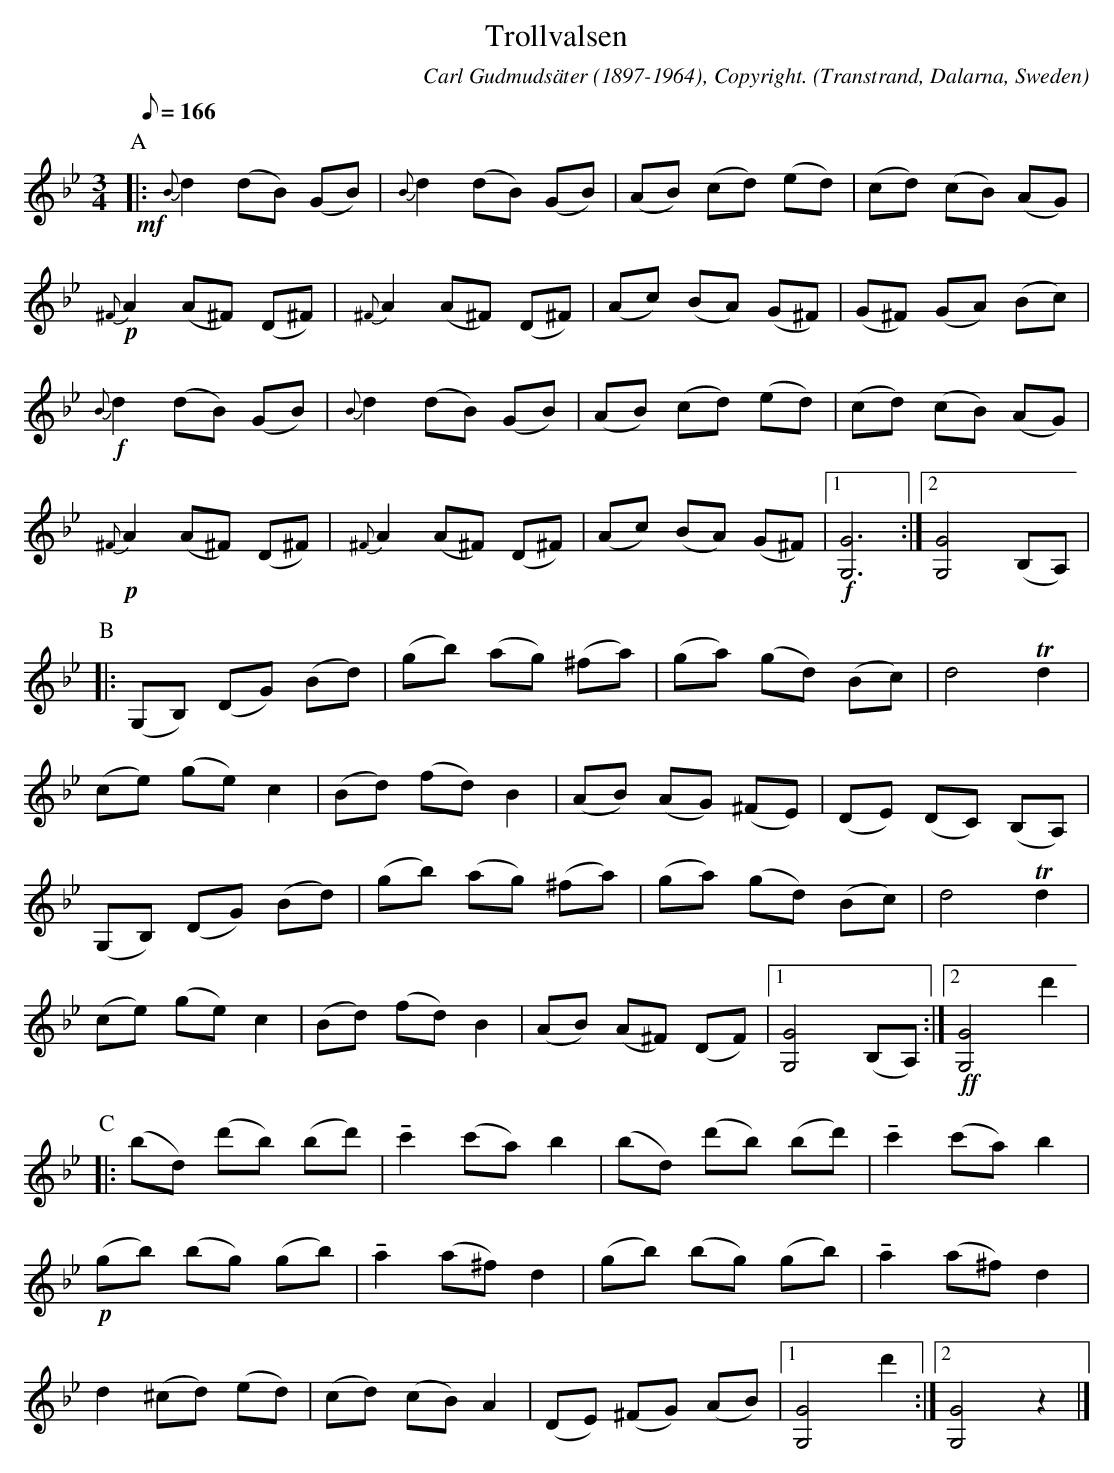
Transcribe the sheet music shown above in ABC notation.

X:1
T: Trollvalsen
O: Transtrand, Dalarna, Sweden
M: 3/4
C: Carl Gudmudsäter (1897-1964), Copyright.
Q:166 Allegro
K: Gm
P:A
+mf+ |: {B}d2 (dB) (GB) | {B}d2 (dB) (GB) | (AB) (cd) (ed) | (cd) (cB) (AG) |
+p+ {^F}A2 (A^F) (D^F) | {^F}A2 (A^F) (D^F) | (Ac) (BA) (G^F) | (G^F) (GA) (Bc) |
+f+ {B}d2 (dB) (GB) | {B}d2 (dB) (GB) |  (AB) (cd) (ed) | (cd) (cB) (AG) |
+p+ {^F}A2 (A^F) (D^F) | {^F}A2 (A^F) (D^F) | (Ac) (BA) (G^F) |1 +f+ [G6G,6] :|2 [G4G,4] (B,A,)|
P:B
|: (G,B,) (DG) (Bd) | (gb) (ag) (^fa) | (ga) (gd) (Bc) | d4 Td2 |
(ce) (ge) c2 | (Bd) (fd) B2 | (AB) (AG) (^FE) | (DE) (DC) (B,A,) |
(G,B,) (DG) (Bd) | (gb) (ag) (^fa) | (ga) (gd) (Bc) | d4 Td2 |
(ce) (ge) c2 | (Bd) (fd) B2 | (AB) (A^F) (DF) |1 [G4G,4] (B,A,) :|2 +ff+ [G4G,4] d'2|
P:C
|: (bd) (d'b) (bd') | !tenuto!c'2 (c'a) b2 | (bd) (d'b) (bd') | !tenuto! c'2 (c'a) b2 |
+p+ (gb) (bg) (gb) | !tenuto! a2 (a^f) d2 | (gb) (bg) (gb) | !tenuto! a2 (a^f) d2 |
d2 (^cd) (ed) | (cd) (cB) A2 | (DE) (^FG) (AB) |1 [G4G,4] d'2 :|2 [G4G,4] z2 |]
